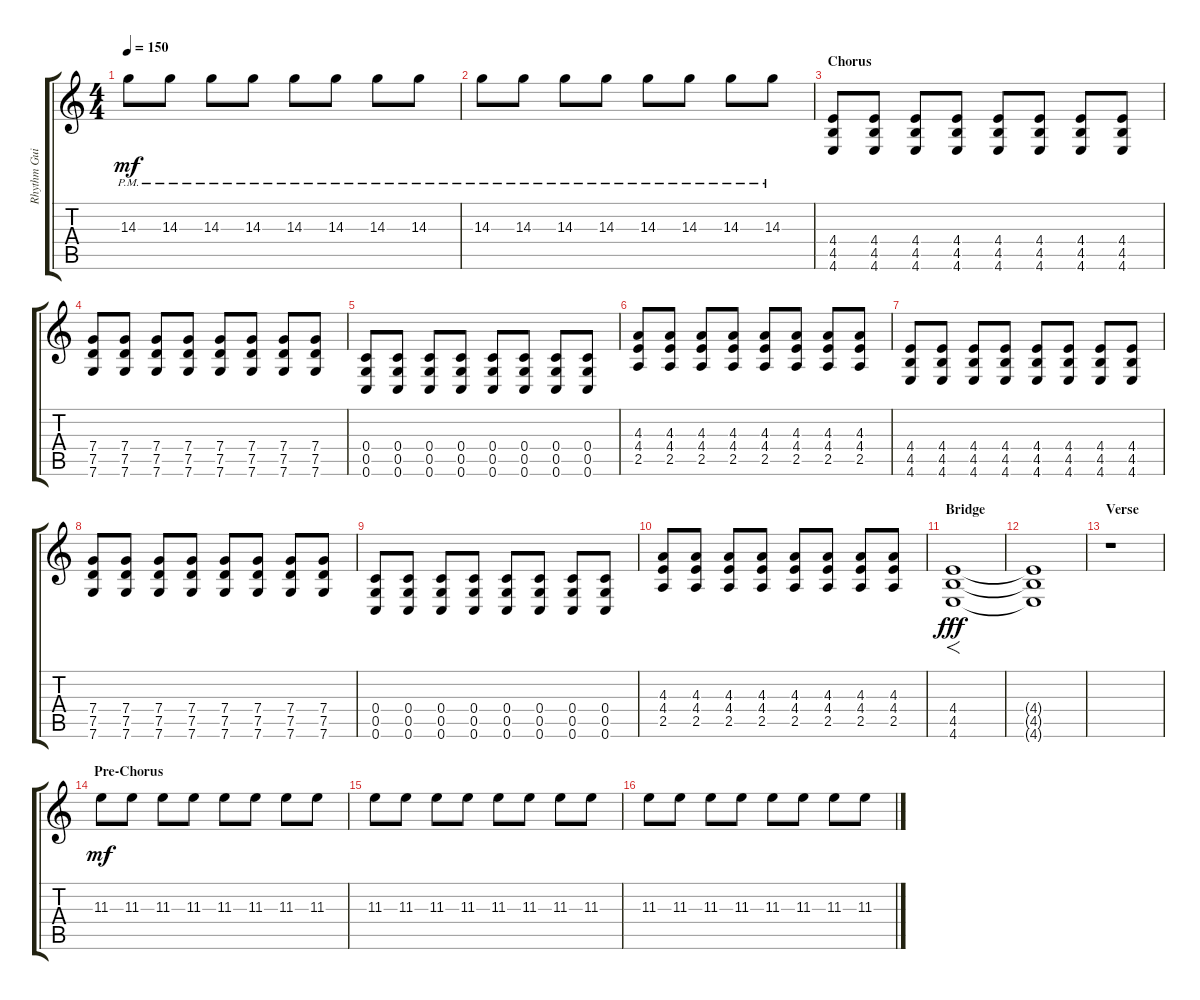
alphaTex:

\track ("Rhythm Guitar" "Rhythm Gui") {instrument acousticguitarsteel}
\staff {score tabs}
\tuning (D4 A3 F3 C3 G2 C2) {hide}
\ts (4 4)
\tempo 150
\clef g2
\ks c
14.3{pm}.8{dy mf} 14.3{pm}.8 14.3{pm}.8 14.3{pm}.8 14.3{pm}.8 14.3{pm}.8 14.3{pm}.8 14.3{pm}.8 |
14.3{pm}.8 14.3{pm}.8 14.3{pm}.8 14.3{pm}.8 14.3{pm}.8 14.3{pm}.8 14.3{pm}.8 14.3{pm}.8 |
\section ("" "Chorus")
(4.4 4.5 4.6).8 (4.4 4.5 4.6).8 (4.4 4.5 4.6).8 (4.4 4.5 4.6).8 (4.4 4.5 4.6).8 (4.4 4.5 4.6).8 (4.4 4.5 4.6).8 (4.4 4.5 4.6).8 |
(7.4 7.5 7.6).8 (7.4 7.5 7.6).8 (7.4 7.5 7.6).8 (7.4 7.5 7.6).8 (7.4 7.5 7.6).8 (7.4 7.5 7.6).8 (7.4 7.5 7.6).8 (7.4 7.5 7.6).8 |
(0.4 0.5 0.6).8 (0.4 0.5 0.6).8 (0.4 0.5 0.6).8 (0.4 0.5 0.6).8 (0.4 0.5 0.6).8 (0.4 0.5 0.6).8 (0.4 0.5 0.6).8 (0.4 0.5 0.6).8 |
(4.3 4.4 2.5).8 (4.3 4.4 2.5).8 (4.3 4.4 2.5).8 (4.3 4.4 2.5).8 (4.3 4.4 2.5).8 (4.3 4.4 2.5).8 (4.3 4.4 2.5).8 (4.3 4.4 2.5).8 |
(4.4 4.5 4.6).8 (4.4 4.5 4.6).8 (4.4 4.5 4.6).8 (4.4 4.5 4.6).8 (4.4 4.5 4.6).8 (4.4 4.5 4.6).8 (4.4 4.5 4.6).8 (4.4 4.5 4.6).8 |
(7.4 7.5 7.6).8 (7.4 7.5 7.6).8 (7.4 7.5 7.6).8 (7.4 7.5 7.6).8 (7.4 7.5 7.6).8 (7.4 7.5 7.6).8 (7.4 7.5 7.6).8 (7.4 7.5 7.6).8 |
(0.4 0.5 0.6).8 (0.4 0.5 0.6).8 (0.4 0.5 0.6).8 (0.4 0.5 0.6).8 (0.4 0.5 0.6).8 (0.4 0.5 0.6).8 (0.4 0.5 0.6).8 (0.4 0.5 0.6).8 |
(4.3 4.4 2.5).8 (4.3 4.4 2.5).8 (4.3 4.4 2.5).8 (4.3 4.4 2.5).8 (4.3 4.4 2.5).8 (4.3 4.4 2.5).8 (4.3 4.4 2.5).8 (4.3 4.4 2.5).8 |
\section ("" "Bridge")
(4.4 4.5 4.6).1{f dy fff} |
(4.4{t} 4.5{t} 4.6{t}).1 |
\section ("" "Verse")
r.1 |
\section ("" "Pre-Chorus")
11.3.8{dy mf} 11.3.8 11.3.8 11.3.8 11.3.8 11.3.8 11.3.8 11.3.8 |
11.3.8 11.3.8 11.3.8 11.3.8 11.3.8 11.3.8 11.3.8 11.3.8 |
11.3.8 11.3.8 11.3.8 11.3.8 11.3.8 11.3.8 11.3.8 11.3.8
